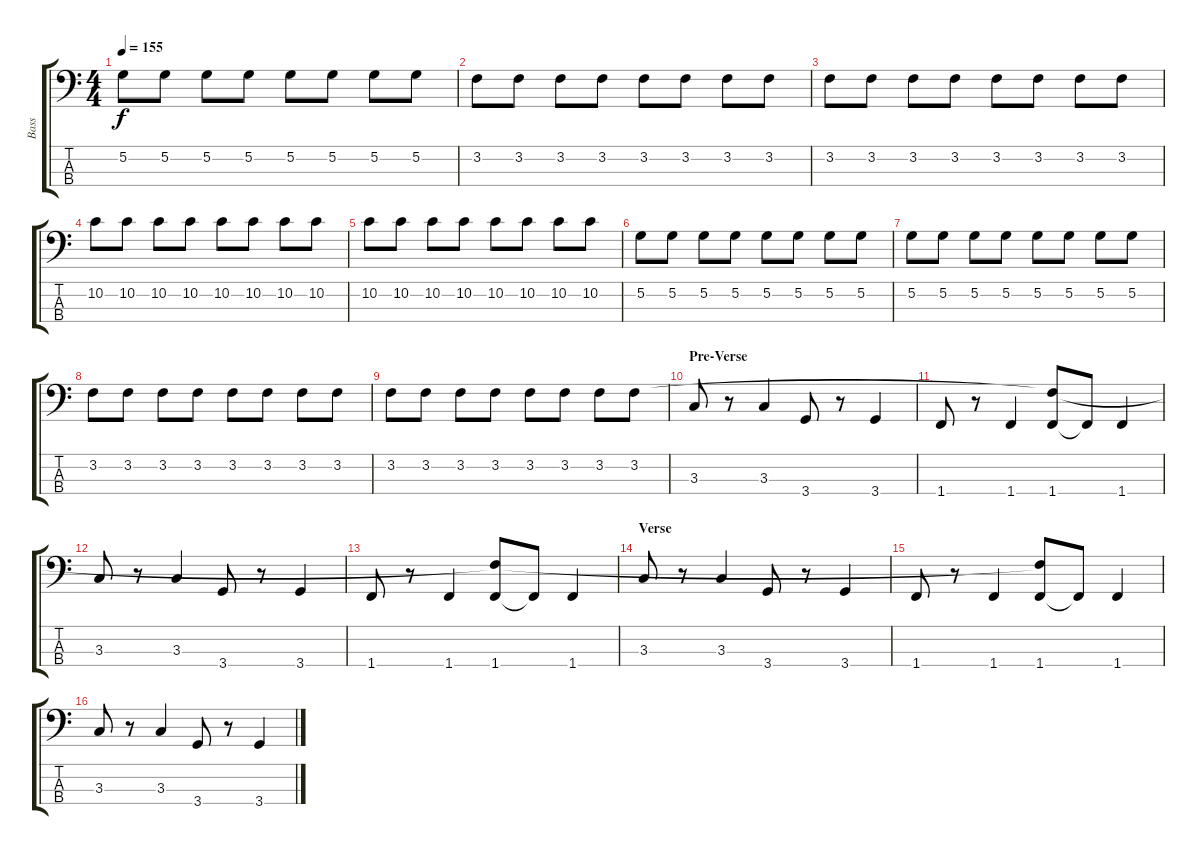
\track ("Bass" "Bass") {instrument electricbassfinger}
\staff {score tabs}
\tuning (G2 D2 A1 E1) {hide}
\ts (4 4)
\tempo 155
\clef f4
\ks c
5.2.8{dy f} 5.2.8 5.2.8 5.2.8 5.2.8 5.2.8 5.2.8 5.2.8 |
3.2.8 3.2.8 3.2.8 3.2.8 3.2.8 3.2.8 3.2.8 3.2.8 |
3.2.8 3.2.8 3.2.8 3.2.8 3.2.8 3.2.8 3.2.8 3.2.8 |
10.2.8 10.2.8 10.2.8 10.2.8 10.2.8 10.2.8 10.2.8 10.2.8 |
10.2.8 10.2.8 10.2.8 10.2.8 10.2.8 10.2.8 10.2.8 10.2.8 |
5.2.8 5.2.8 5.2.8 5.2.8 5.2.8 5.2.8 5.2.8 5.2.8 |
5.2.8 5.2.8 5.2.8 5.2.8 5.2.8 5.2.8 5.2.8 5.2.8 |
3.2.8 3.2.8 3.2.8 3.2.8 3.2.8 3.2.8 3.2.8 3.2.8 |
3.2.8 3.2.8 3.2.8 3.2.8 3.2.8 3.2.8 3.2.8 3.2.8 |
\section ("" "Pre-Verse")
3.3.8 r.8 3.3.4 3.4.8 r.8 3.4.4 |
1.4.8 r.8 1.4.4 (3.2{t} 1.4).8 1.4{t}.8 1.4.4 |
3.3.8 r.8 3.3.4 3.4.8 r.8 3.4.4 |
1.4.8 r.8 1.4.4 (3.2{t} 1.4).8 1.4{t}.8 1.4.4 |
\section ("" "Verse")
3.3.8 r.8 3.3.4 3.4.8 r.8 3.4.4 |
1.4.8 r.8 1.4.4 (3.2{t} 1.4).8 1.4{t}.8 1.4.4 |
3.3.8 r.8 3.3.4 3.4.8 r.8 3.4.4
